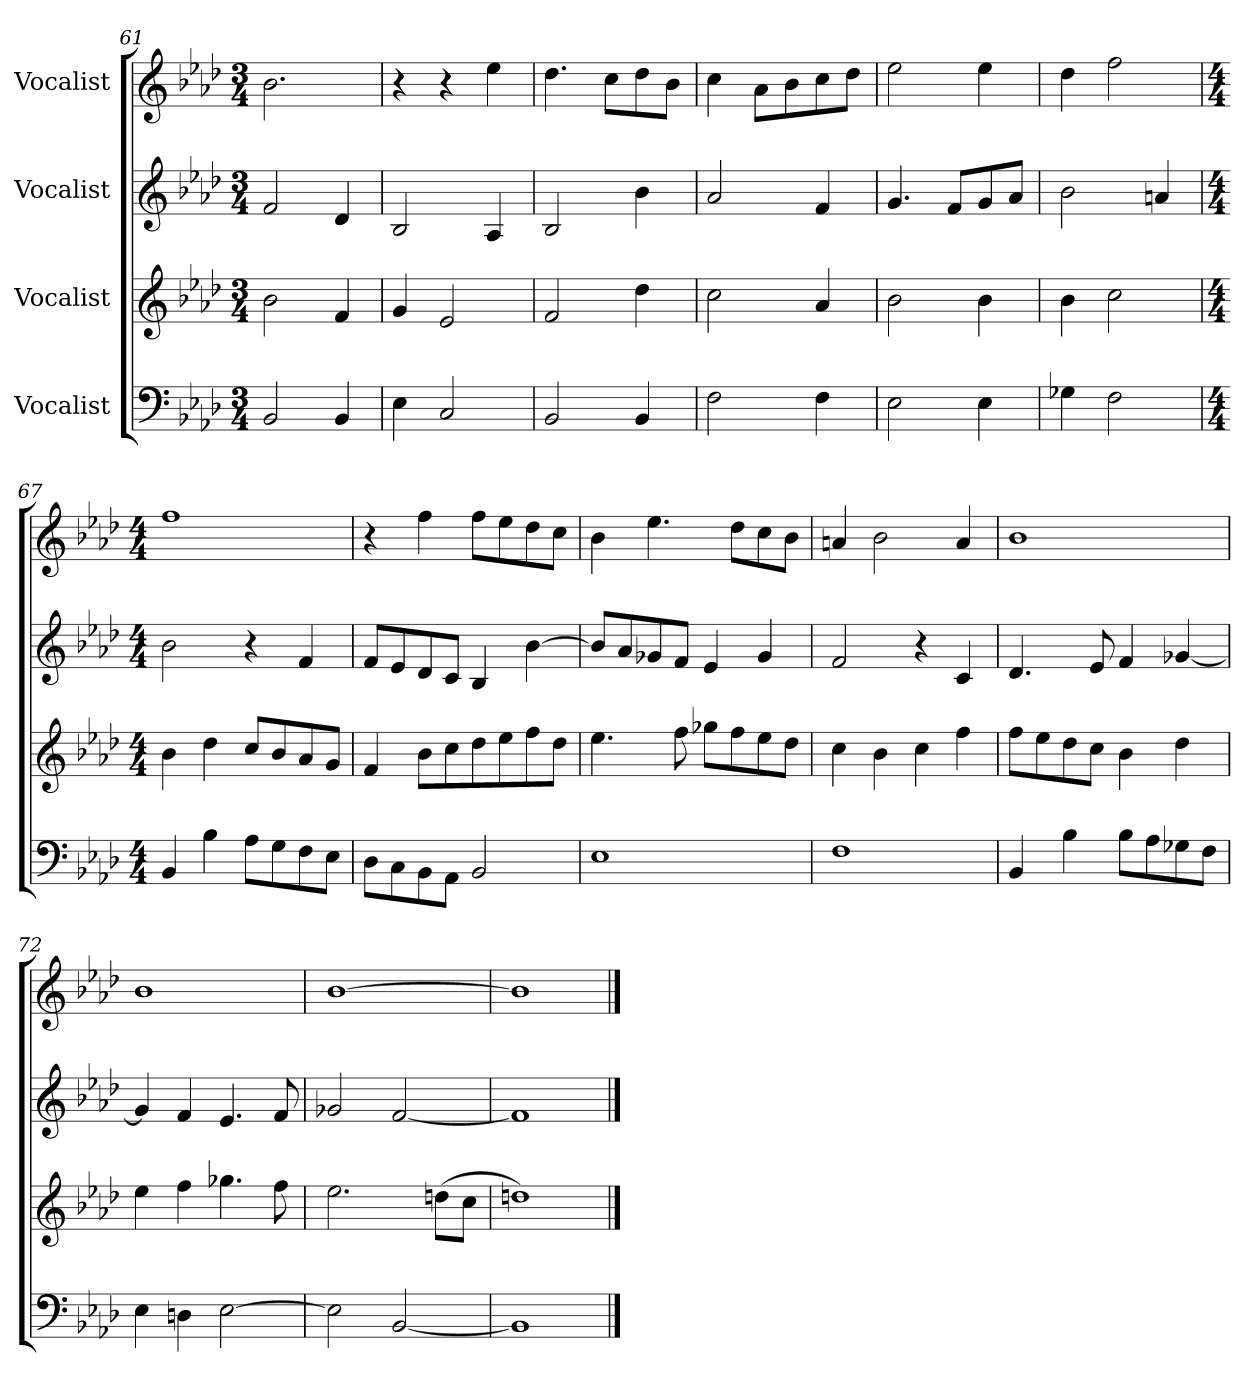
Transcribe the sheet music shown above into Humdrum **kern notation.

**kern	**kern	**kern	**kern
*part4	*part3	*part2	*part1
*staff4	*staff3	*staff2	*staff1
*I"Vocalist	*I"Vocalist	*I"Vocalist	*I"Vocalist
*clefF4	*clefG2	*clefG2	*clefG2
*k[b-e-a-d-]	*k[b-e-a-d-]	*k[b-e-a-d-]	*k[b-e-a-d-]
*M3/4	*M3/4	*M3/4	*M3/4
=61	=61	=61	=61
2BB-/	2b-\	2f/	2.b-\
4BB-/	4f/	4d-/	.
=62	=62	=62	=62
4E-\	4g/	2B-/	4r
2C/	2e-/	.	4r
.	.	4A-/	4ee-\
=63	=63	=63	=63
2BB-/	2f/	2B-/	4.dd-\
.	.	.	8cc\L
4BB-/	4dd-\	4b-\	8dd-\
.	.	.	8b-\J
=64	=64	=64	=64
2F\	2cc\	2a-/	4cc\
.	.	.	8a-\L
.	.	.	8b-\
4F\	4a-/	4f/	8cc\
.	.	.	8dd-\J
=65	=65	=65	=65
2E-\	2b-\	4.g/	2ee-\
.	.	8f/L	.
4E-\	4b-\	8g/	4ee-\
.	.	8a-/J	.
=66	=66	=66	=66
4G-X\	4b-\	2b-\	4dd-\
2F\	2cc\	.	2ff\
.	.	4an/	.
=67	=67	=67	=67
*M4/4	*M4/4	*M4/4	*M4/4
4BB-/	4b-\	2b-\	1ff
4B-\	4dd-\	.	.
8A-\L	8cc/L	4r	.
8G\	8b-/	.	.
8F\	8a-/	4f/	.
8E-\J	8g/J	.	.
=68	=68	=68	=68
8D-\L	4f/	8f/L	4r
8C\	.	8e-/	.
8BB-\	8b-\L	8d-/	4ff\
8AA-\J	8cc\	8c/J	.
2BB-/	8dd-\	4B-/	8ff\L
.	8ee-\	.	8ee-\
.	8ff\	[4b-\	8dd-\
.	8dd-\J	.	8cc\J
=69	=69	=69	=69
1E-	4.ee-\	8b-/L]	4b-\
.	.	8a-/	.
.	.	8g-X/	4.ee-\
.	8ff\	8f/J	.
.	8gg-X\L	4e-/	.
.	8ff\	.	8dd-\L
.	8ee-\	4g-/	8cc\
.	8dd-\J	.	8b-\J
=70	=70	=70	=70
1F	4cc\	2f/	4an/
.	4b-\	.	2b-\
.	4cc\	4r	.
.	4ff\	4c/	4a/
=71	=71	=71	=71
4BB-/	8ff\L	4.d-/	1b-
.	8ee-\	.	.
4B-\	8dd-\	.	.
.	8cc\J	8e-/	.
8B-\L	4b-\	4f/	.
8A-\	.	.	.
8G-X\	4dd-\	[4g-X/	.
8F\J	.	.	.
=72	=72	=72	=72
4E-\	4ee-\	4g-/]	1b-
4Dn\	4ff\	4f/	.
[2E-\	4.gg-X\	4.e-/	.
.	8ff\	8f/	.
=73	=73	=73	=73
2E-\]	2.ee-\	2g-X/	[1b-
[2BB-/	.	[2f/	.
.	(8ddn\L	.	.
.	8cc\J	.	.
=74	=74	=74	=74
1BB-]	1ddn)	1f]	1b-]
==	==	==	==
*-	*-	*-	*-
